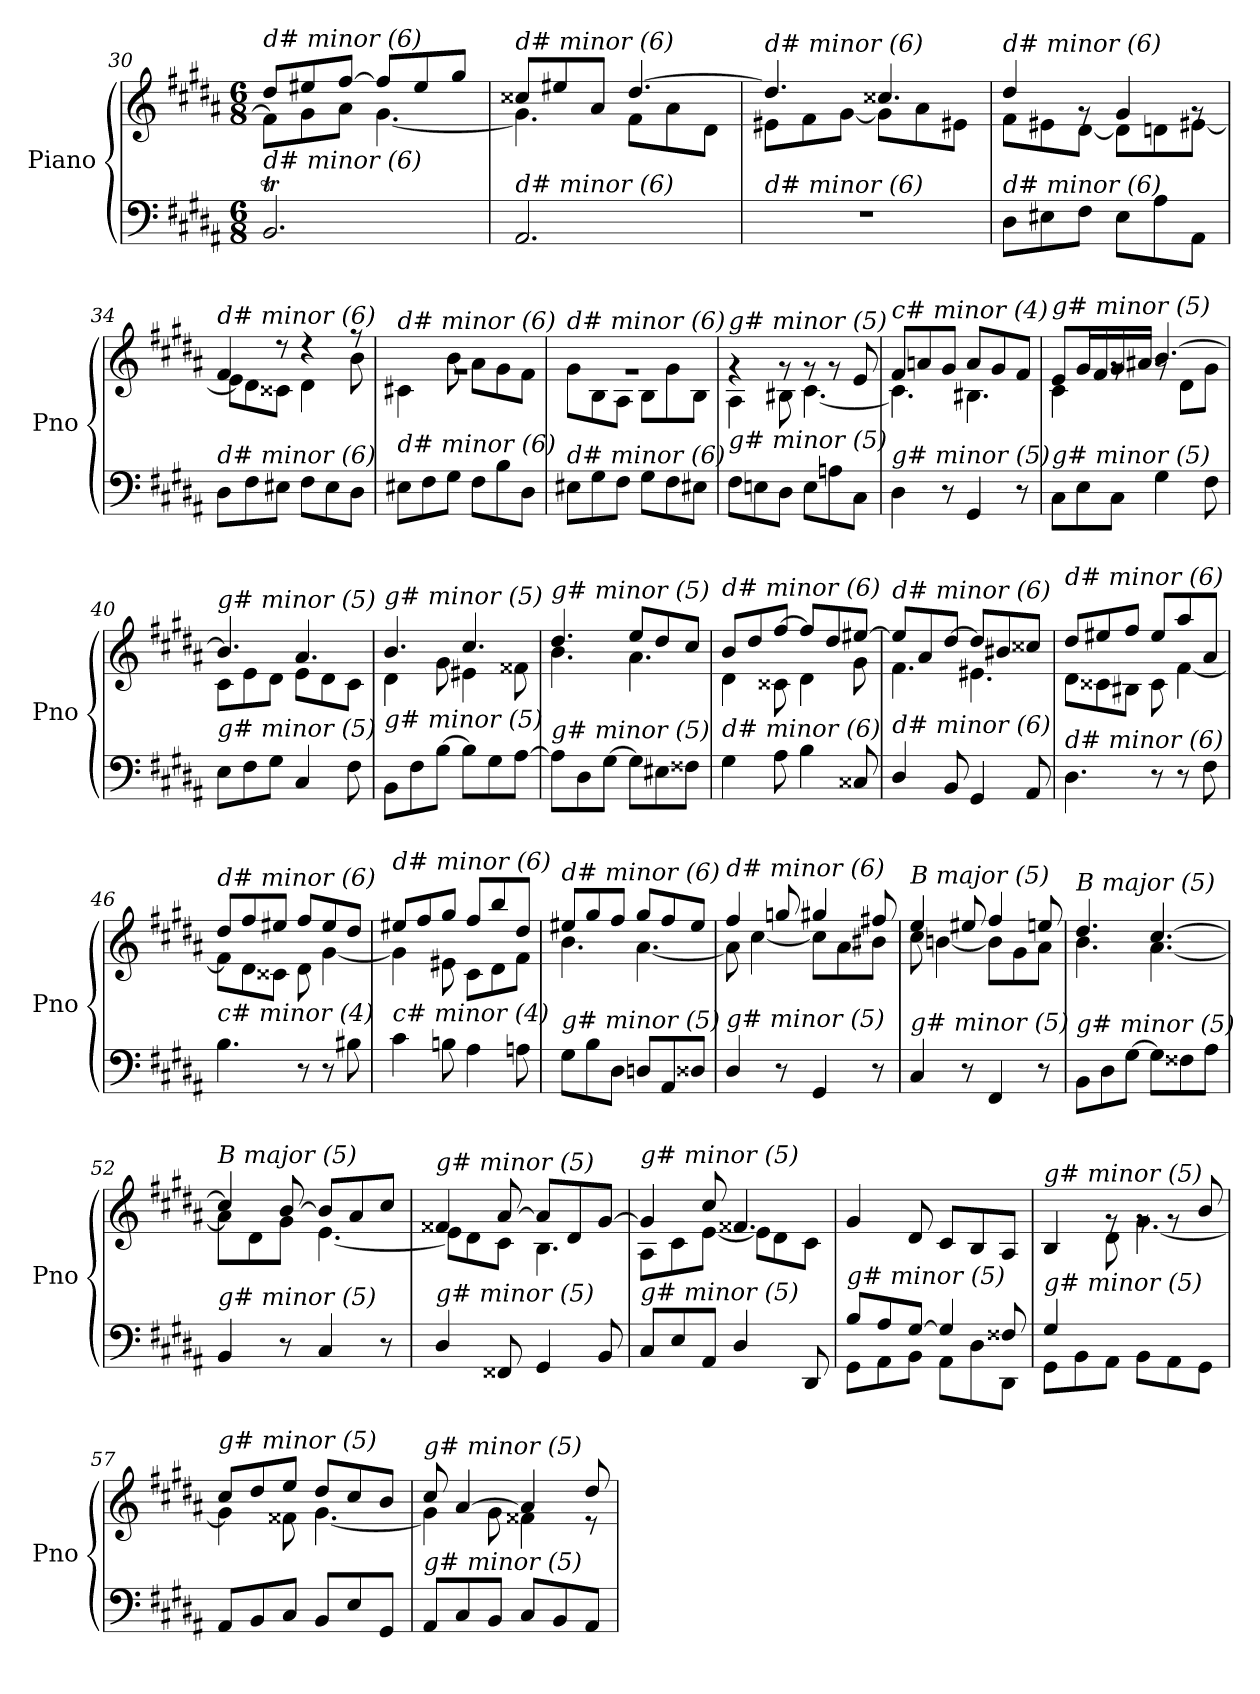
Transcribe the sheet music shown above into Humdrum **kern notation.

**kern	**kern
*part1	*part1
*staff2	*staff1
*I"Piano	*
*I'Pno	*
*clefF4	*clefG2
*k[f#c#g#d#a#]	*k[f#c#g#d#a#]
*M6/8	*M6/8
=30	=30
*	*^
!	!LO:TX:i:t=d# minor (6)	!
!LO:TX:i:t=d# minor (6)	!	!
2.BBT/	8dd#/L	8f#\L]
.	8ee#X/	8g#\
.	[8ff#/J	8a#\J
.	8ff#/L]	[4.g#\
.	8ee#/	.
.	8gg#/J	.
=31	=31	=31
!	!LO:TX:i:t=d# minor (6)	!
!LO:TX:i:t=d# minor (6)	!	!
2.AA#/	8cc##X/L	4.g#\]
.	8ee#X/	.
.	8a#/J	.
.	[4.dd#/	8f#\L
.	.	8a#\
.	.	8d#\J
=32	=32	=32
!	!LO:TX:i:t=d# minor (6)	!
!LO:TX:i:t=d# minor (6)	!	!
2.r	4.dd#/]	8e#X\L
.	.	8f#\
.	.	[8g#\J
.	4.cc##X/	8g#\L]
.	.	8a#\
.	.	8e#X\J
=33	=33	=33
!	!LO:TX:i:t=d# minor (6)	!
!LO:TX:i:t=d# minor (6)	!	!
8D#\L	4dd#/	8f#\L
8E#X\	.	8e#X\
8F#\J	8rg	[8d#\J
8E#\L	4g#/	8d#\L]
8A#\	.	8dni\
8AA#\J	8rg	[8e#X\J
!!LO:LB:g=z	!!
=34	=34	=34
!	!LO:TX:i:t=d# minor (6)	!
!LO:TX:i:t=d# minor (6)	!	!
8D#\L	4f#/	8e#\L]
8F#\	.	8d#\
8E#X\J	8r	8c##Xj\J
8F#\L	4r	4d#\
8E#\	.	.
8D#\J	8r	8b\
=35	=35	=35
!	!LO:TX:i:t=d# minor (6)	!
!LO:TX:i:t=d# minor (6)	!	!
8E#X\L	2.rg	4c#X\
8F#\	.	.
8G#\J	.	8b\
8F#\L	.	8a#\L
8B\	.	8g#\
8D#\J	.	8f#\J
=36	=36	=36
!	!LO:TX:i:t=d# minor (6)	!
!LO:TX:i:t=d# minor (6)	!	!
8E#X\L	2.rg	8g#\L
8G#\	.	8B\
8F#\J	.	8A#\J
8G#\L	.	8B\L
8F#\	.	8g#\
8E#X\J	.	8B\J
=37	=37	=37
!	!LO:TX:i:t=g# minor (5)	!
!LO:TX:i:t=g# minor (5)	!	!
8F#\L	4rg	4A#\
8En\	.	.
8D#\J	8rg	8B#Xj\
8E\L	8rg	[4.c#\
8An\	8rg	.
8C#\J	8e/	.
=38	=38	=38
!	!LO:TX:i:t=c# minor (4)	!
!LO:TX:i:t=g# minor (5)	!	!
4D#\	8f#/L	4.c#\]
.	8an/	.
8r	8g#/J	.
4GG#/	8a/L	4.B#X\
.	8g#/	.
8r	8f#/J	.
=39	=39	=39
!	!LO:TX:i:t=g# minor (5)	!
!LO:TX:i:t=g# minor (5)	!	!
8C#\L	8e/L	4c#\
8E\	16g#/L	.
.	16f#/	.
8C#\J	16g#/	8rg
.	16a#X/JJ	.
4G#\	[4.b/	8rg
.	.	8d#\L
8F#\	.	8g#\J
!!LO:LB:g=z	!!
=40	=40	=40
!	!LO:TX:i:t=g# minor (5)	!
!LO:TX:i:t=g# minor (5)	!	!
8E\L	4.b/]	8c#\L
8F#\	.	8e\
8G#\J	.	8d#\J
4C#/	4.a#/	8e\L
.	.	8d#\
8F#\	.	8c#\J
=41	=41	=41
!	!LO:TX:i:t=g# minor (5)	!
!LO:TX:i:t=g# minor (5)	!	!
8BB\L	4.b/	4d#\
8F#\	.	.
[8B\J	.	8g#\
8B\L]	4.cc#/	4e#X\
8G#\	.	.
[8A#\J	.	8f##X\
=42	=42	=42
!	!LO:TX:i:t=g# minor (5)	!
!LO:TX:i:t=g# minor (5)	!	!
8A#\L]	4.dd#/	4.b\
8D#\	.	.
[8G#\J	.	.
8G#\L]	8ee/L	4.a#\
8E#X\	8dd#/	.
8F##X\J	8cc#/J	.
=43	=43	=43
!	!LO:TX:i:t=d# minor (6)	!
!LO:TX:i:t=d# minor (6)	!	!
4G#\	8b/L	4d#\
.	8dd#/	.
8A#\	[8ff#/J	8c##X\
4B\	8ff#/L]	4d#\
.	8dd#/	.
8C##X/	[8ee#X/J	8g#\
=44	=44	=44
!	!LO:TX:i:t=d# minor (6)	!
!LO:TX:i:t=d# minor (6)	!	!
4D#/	8ee#/L]	4.f#\
.	8a#/	.
8BB/	[8dd#/J	.
4GG#/	8dd#/L]	4.e#X\
.	8b#X/	.
8AA#/	8cc##Xj/J	.
!!LO:LB:g=z	!!
=45	=45	=45
!	!LO:TX:i:t=d# minor (6)	!
!LO:TX:i:t=d# minor (6)	!	!
4.D#\	8dd#/L	8d#\L
.	8ee#X/	8c##X\
.	8ff#/J	8B#X\J
8r	8ee#/L	8c##\
8r	8aa#/	[4f#\
8F#\	8a#/J	.
=46	=46	=46
!	!LO:TX:i:t=d# minor (6)	!
!LO:TX:i:t=c# minor (4)	!	!
4.B\	8dd#/L	8f#\L]
.	8ff#/	8d#\
.	8ee#X/J	8c##X\J
8r	8ff#/L	8d#\
8r	8ee#/	[4g#\
8B#X\	8dd#/J	.
=47	=47	=47
!	!LO:TX:i:t=d# minor (6)	!
!LO:TX:i:t=c# minor (4)	!	!
4c#\	8ee#X/L	4g#\]
.	8ff#/	.
8Bn\	8gg#/J	8e#X\
4A#\	8ff#/L	8c#\L
.	8bb/	8d#\
8An\	8dd#/J	8f#\J
=48	=48	=48
!	!LO:TX:i:t=d# minor (6)	!
!LO:TX:i:t=g# minor (5)	!	!
8G#\L	8ee#X/L	4.b\
8B\	8gg#/	.
8D#\J	8ff#/J	.
8Dni/L	8gg#/L	[4.a#\
8AA#/	8ff#/	.
8D##i/J	8ee#/J	.
=49	=49	=49
!	!LO:TX:i:t=d# minor (6)	!
!LO:TX:i:t=g# minor (5)	!	!
4D#/	4ff#/	8a#\]
.	.	[4cc#\
8r	8ggni/	.
4GG#/	4gg#/	8cc#\L]
.	.	8a#\
8r	8ff#X/	8b#X\J
!!LO:LB:g=z	!!
=50	=50	=50
!	!LO:TX:i:t=B major (5)	!
!LO:TX:i:t=g# minor (5)	!	!
4C#/	4ee/	8cc#\
.	.	[4bn\
8r	8ee#X/	.
4FF#/	4ff#/	8b\L]
.	.	8g#\
8r	8een/	8a#\J
=51	=51	=51
!	!LO:TX:i:t=B major (5)	!
!LO:TX:i:t=g# minor (5)	!	!
8BB\L	4.dd#/	4.b\
8D#\	.	.
[8G#\J	.	.
8G#\L]	[4.cc#/	[4.a#\
8F##X\	.	.
8A#\J	.	.
=52	=52	=52
!	!LO:TX:i:t=B major (5)	!
!LO:TX:i:t=g# minor (5)	!	!
4BB/	4cc#/]	8a#\L]
.	.	8d#\
8r	[8b/	8g#\J
4C#/	8b/L]	[4.e\
.	8a#/	.
8r	8cc#/J	.
=53	=53	=53
!	!LO:TX:i:t=g# minor (5)	!
!LO:TX:i:t=g# minor (5)	!	!
4D#/	4f##X/	8e\L]
.	.	8d#\
8FF##X/	[8a#/	8c#\J
4GG#/	8a#/L]	4.B\
.	8d#/	.
8BB/	[8g#/J	.
=54	=54	=54
!	!LO:TX:i:t=g# minor (5)	!
!LO:TX:i:t=g# minor (5)	!	!
8C#/L	4g#/]	8A#\L
8E/	.	8c#\
8AA#/J	8cc#/	[8e\J
4D#/	4.f##X/	8e\L]
.	.	8d#\
8DD#/	.	8c#\J
!!LO:LB:g=z
=55	=55	=55
*^	*	*
!	!	!LO:TX:i:t=g# minor (5)	!
!LO:TX:i:t=g# minor (5)	!	!	!
*	*	*v	*v
8B/L	8GG#\L	4g#/
8A#/	8AA#\	.
[8G#/J	8BB\J	8d#/
4G#/]	8AA#\L	8c#/L
.	8D#\	8B/
8F##X/	8DD#\J	8A#/J
=56	=56	=56
*	*	*^
!	!	!LO:TX:i:t=g# minor (5)	!
!LO:TX:i:t=g# minor (5)	!	!	!
4G#/	8GG#\L	4B/	4ryy
.	8BB\	.	.
2ryy	8AA#\J	8rg	8d#\
.	8BB\L	8rg	[4.g#\
.	8AA#\	8rg	.
.	8GG#\J	8b/	.
=57	=57	=57	=57
!	!	!LO:TX:i:t=g# minor (5)	!
!LO:TX:i:t=g# minor (5)	!	!	!
*v	*v	*	*
8AA#/L	8cc#/L	4g#\]
8BB/	8dd#/	.
8C#/J	8ee/J	8f##X\
8BB/L	8dd#/L	[4.g#\
8E/	8cc#/	.
8GG#/J	8b/J	.
=58	=58	=58
!	!LO:TX:i:t=g# minor (5)	!
!LO:TX:i:t=g# minor (5)	!	!
8AA#/L	8cc#/	4g#\]
8C#/	[4a#/	.
8BB/J	.	8g#\
8C#/L	4a#/]	4f##X\
8BB/	.	.
8AA#/J	8dd#/	8r
*	*v	*v
=	=
*-	*-
